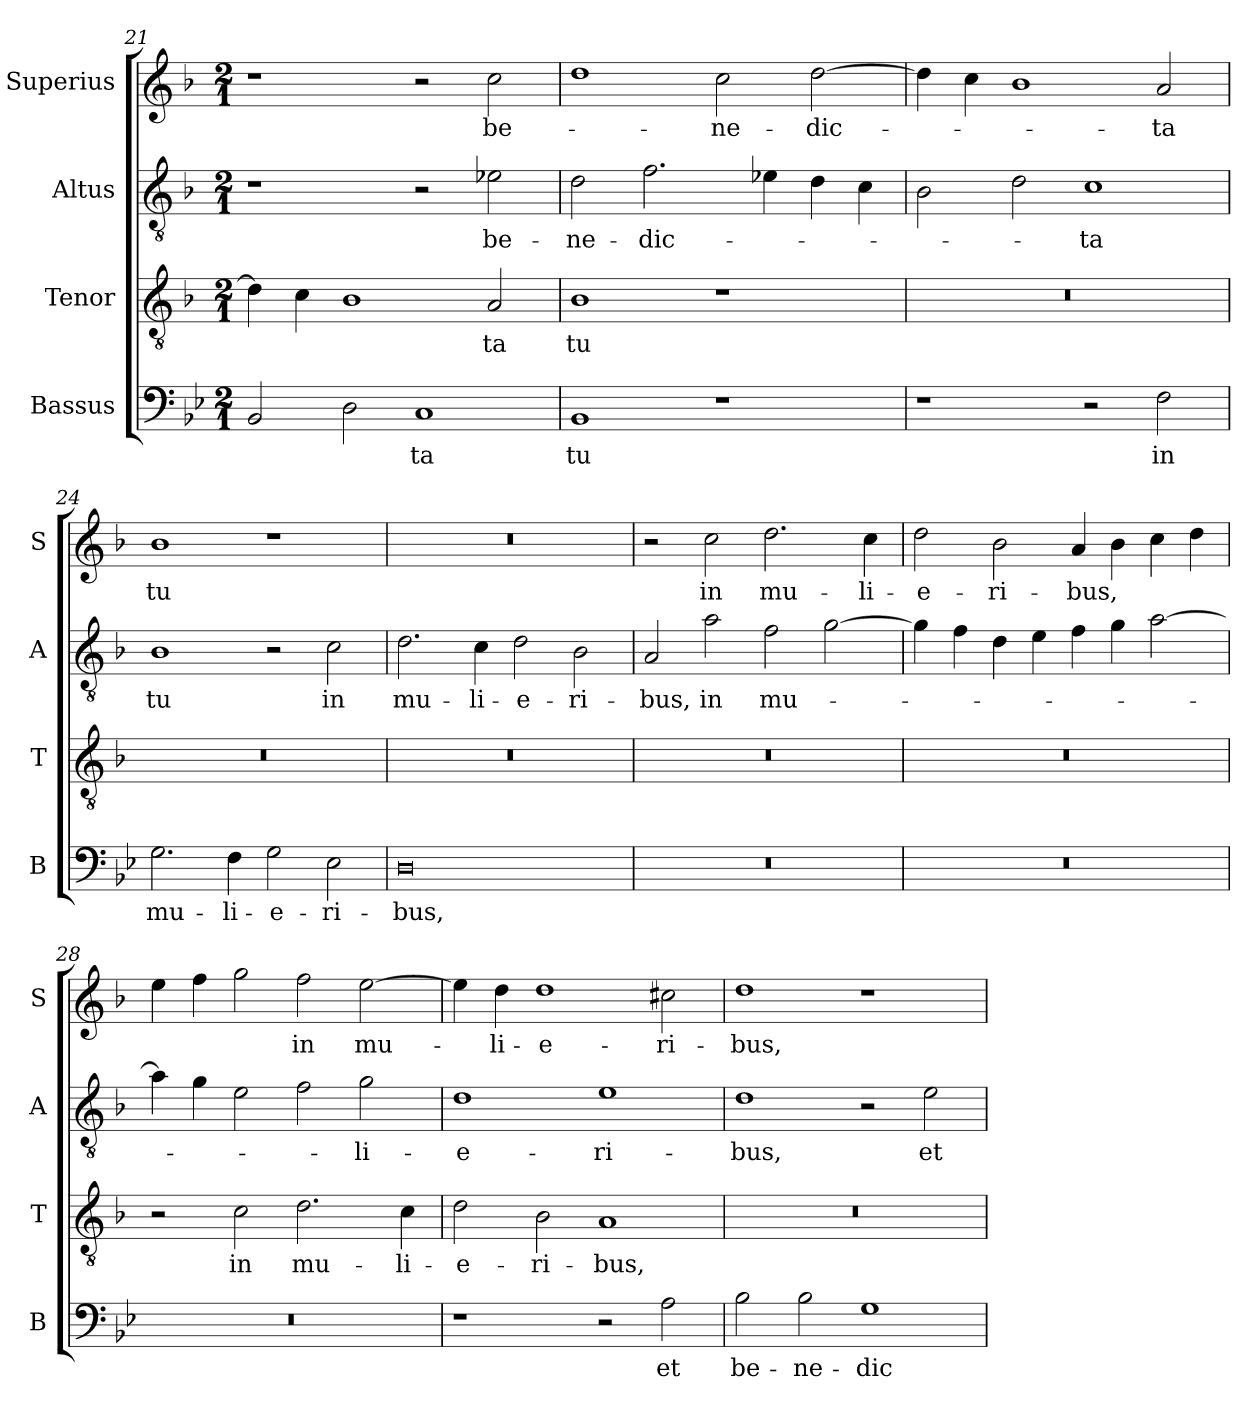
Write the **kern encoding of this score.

**kern	**text	**kern	**text	**kern	**text	**kern	**text
*part4	*part4	*part3	*part3	*part2	*part2	*part1	*part1
*staff4	*staff4	*staff3	*staff3	*staff2	*staff2	*staff1	*staff1
*I"Bassus	*	*I"Tenor	*	*I"Altus	*	*I"Superius	*
*I'B	*	*I'T	*	*I'A	*	*I'S	*
*clefF4	*	*clefGv2	*	*clefGv2	*	*clefG2	*
*k[b-e-]	*	*k[b-]	*	*k[b-]	*	*k[b-]	*
*M2/1	*	*M2/1	*	*M2/1	*	*M2/1	*
=21	=21	=21	=21	=21	=21	=21	=21
2BB-	.	4d]	.	1r	.	1r	.
.	.	4c	.	.	.	.	.
2D	.	1B-	.	.	.	.	.
1C	-ta	.	.	2r	.	2r	.
.	.	2A	-ta	2e-X	be-	2cc	be-
=22	=22	=22	=22	=22	=22	=22	=22
1BB-	tu	1B-	tu	2d	-ne-	1dd	.
.	.	.	.	2.f	-dic-	.	.
1r	.	1r	.	.	.	2cc	-ne-
.	.	.	.	4e-X	.	.	.
.	.	.	.	4d	.	[2dd	-dic-
.	.	.	.	4c	.	.	.
=23	=23	=23	=23	=23	=23	=23	=23
1r	.	0r	.	2B-	.	4dd]	.
.	.	.	.	.	.	4cc	.
.	.	.	.	2d	.	1b-	.
2r	.	.	.	1c	-ta	.	.
2F	in	.	.	.	.	2a	-ta
=24	=24	=24	=24	=24	=24	=24	=24
2.G	mu-	0r	.	1B-	tu	1b-	tu
4F	-li-	.	.	.	.	.	.
2G	-e-	.	.	2r	.	1r	.
2E-	-ri-	.	.	2c	in	.	.
=25	=25	=25	=25	=25	=25	=25	=25
0D	-bus,	0r	.	2.d	mu-	0r	.
.	.	.	.	4c	-li-	.	.
.	.	.	.	2d	-e-	.	.
.	.	.	.	2B-	-ri-	.	.
=26	=26	=26	=26	=26	=26	=26	=26
0r	.	0r	.	2A	-bus,	2r	.
.	.	.	.	2a	in	2cc	in
.	.	.	.	2f	mu-	2.dd	mu-
.	.	.	.	[2g	.	.	.
.	.	.	.	.	.	4cc	-li-
=27	=27	=27	=27	=27	=27	=27	=27
0r	.	0r	.	4g]	.	2dd	-e-
.	.	.	.	4f	.	.	.
.	.	.	.	4d	.	2b-	-ri-
.	.	.	.	4e	.	.	.
.	.	.	.	4f	.	4a	-bus,
.	.	.	.	4g	.	4b-	.
.	.	.	.	[2a	.	4cc	.
.	.	.	.	.	.	4dd	.
=28	=28	=28	=28	=28	=28	=28	=28
0r	.	2r	.	4a]	.	4ee	.
.	.	.	.	4g	.	4ff	.
.	.	2c	in	2e	.	2gg	.
.	.	2.d	mu-	2f	.	2ff	in
.	.	.	.	2g	-li-	[2ee	mu-
.	.	4c	-li-	.	.	.	.
=29	=29	=29	=29	=29	=29	=29	=29
1r	.	2d	-e-	1d	-e-	4ee]	.
.	.	.	.	.	.	4dd	-li-
.	.	2B-	-ri-	.	.	1dd	-e-
2r	.	1A	-bus,	1e	-ri-	.	.
2A	et	.	.	.	.	2cc#X	-ri-
=30	=30	=30	=30	=30	=30	=30	=30
2B-	be-	0r	.	1d	-bus,	1dd	-bus,
2B-	-ne-	.	.	.	.	.	.
1G	-dic-	.	.	2r	.	1r	.
.	.	.	.	2e	et	.	.
=	=	=	=	=	=	=	=
*-	*-	*-	*-	*-	*-	*-	*-
